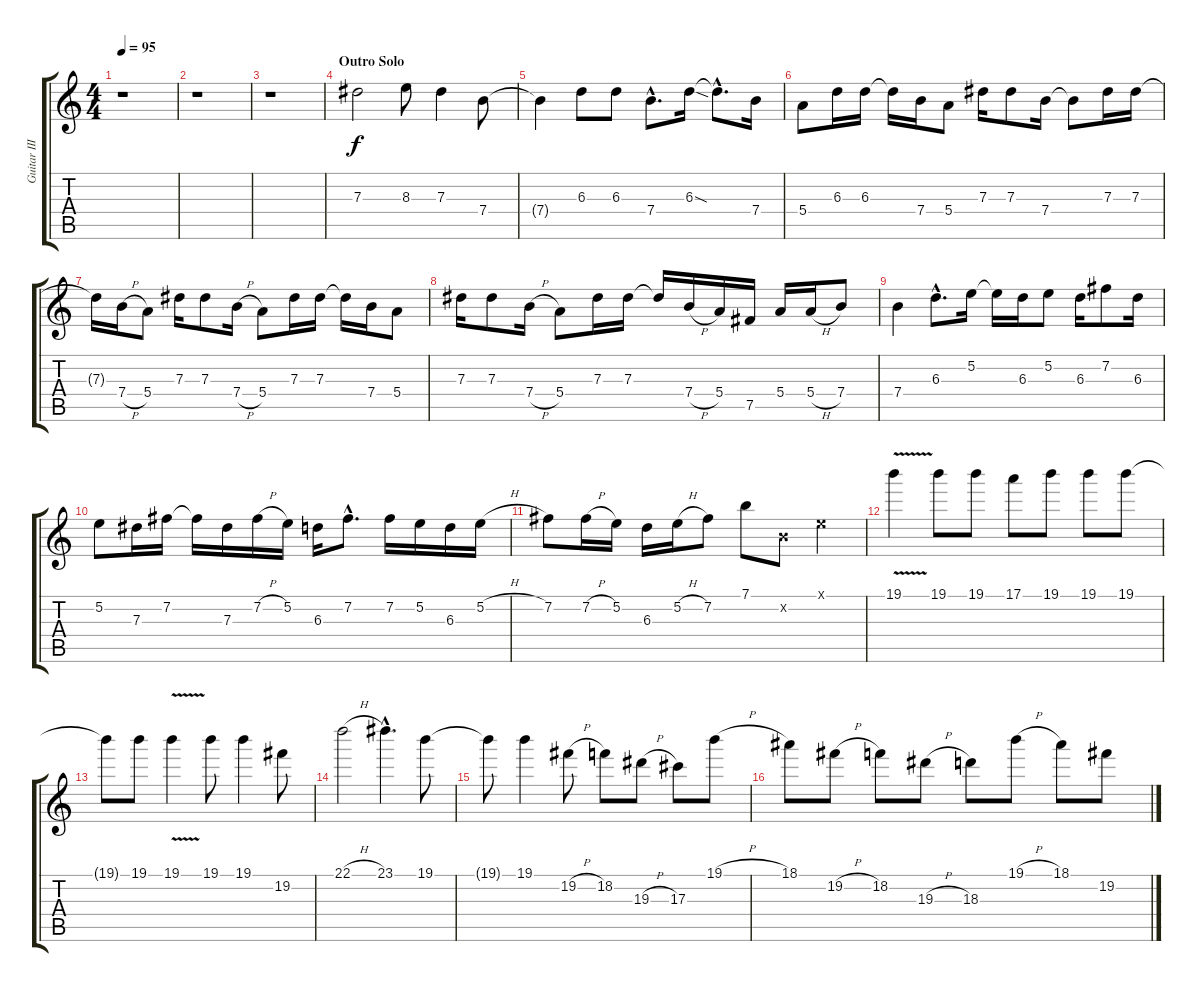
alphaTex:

\track ("Guitar III" "Guitar III") {instrument distortionguitar}
\staff {score tabs}
\tuning (E4 B3 Ab3 E3 B2 E2) {hide}
\ts (4 4)
\tempo 95
\clef g2
\ks c
r.1{dy f} |
r.1 |
r.1 |
\section ("" "Outro Solo")
7.3.2 8.3.8 7.3.4 7.4.8 |
7.4{t}.4 6.3.8 6.3.8 7.4{hac}.8{d} 6.3{sod}.16 6.3{hac t}.8{d} 7.4.16 |
5.4.8 6.3.16 6.3.16 6.3{t}.16 7.4.16 5.4.8 7.3.16 7.3.8 7.4.16 7.4{t}.8 7.3.16 7.3.16 |
7.3{t}.16 7.4{h}.16 5.4.8 7.3.16 7.3.8 7.4{h}.16 5.4.8 7.3.16 7.3.16 7.3{t}.16 7.4.16 5.4.8 |
7.3.16 7.3.8 7.4{h}.16 5.4.8 7.3.16 7.3.16 7.3{t}.16 7.4{h}.16 5.4.16 7.5.16 5.4.16 5.4{h}.16 7.4.8 |
7.4.4 6.3{hac}.8{d} 5.2.16 5.2{t}.16 6.3.16 5.2.8 6.3.16 7.2.8 6.3.16 |
5.2.8 7.3.16 7.2.16 7.2{t}.16 7.3.16 7.2{h}.16 5.2.16 6.3.16 7.2{hac}.8{d} 7.2.16 5.2.16 6.3.16 5.2{h}.16 |
7.2.8 7.2{h}.16 5.2.16 6.3.16 5.2{h}.16 7.2.8 7.1.8 0.2{x}.8 0.1{x}.4 |
19.1{v}.4 19.1.8 19.1.8 17.1.8 19.1.8 19.1.8 19.1.8 |
19.1{t}.8 19.1.8 19.1{v}.4 19.1.8 19.1.4 19.2.8 |
22.1{h}.2 23.1{hac}.4{d} 19.1.8 |
19.1{t}.8 19.1.4 19.2{h}.8 18.2.8 19.3{h}.8 17.3.8 19.1{h}.8 |
18.1.8 19.2{h}.8 18.2.8 19.3{h}.8 18.3.8 19.1{h}.8 18.1.8 19.2{h}.8
